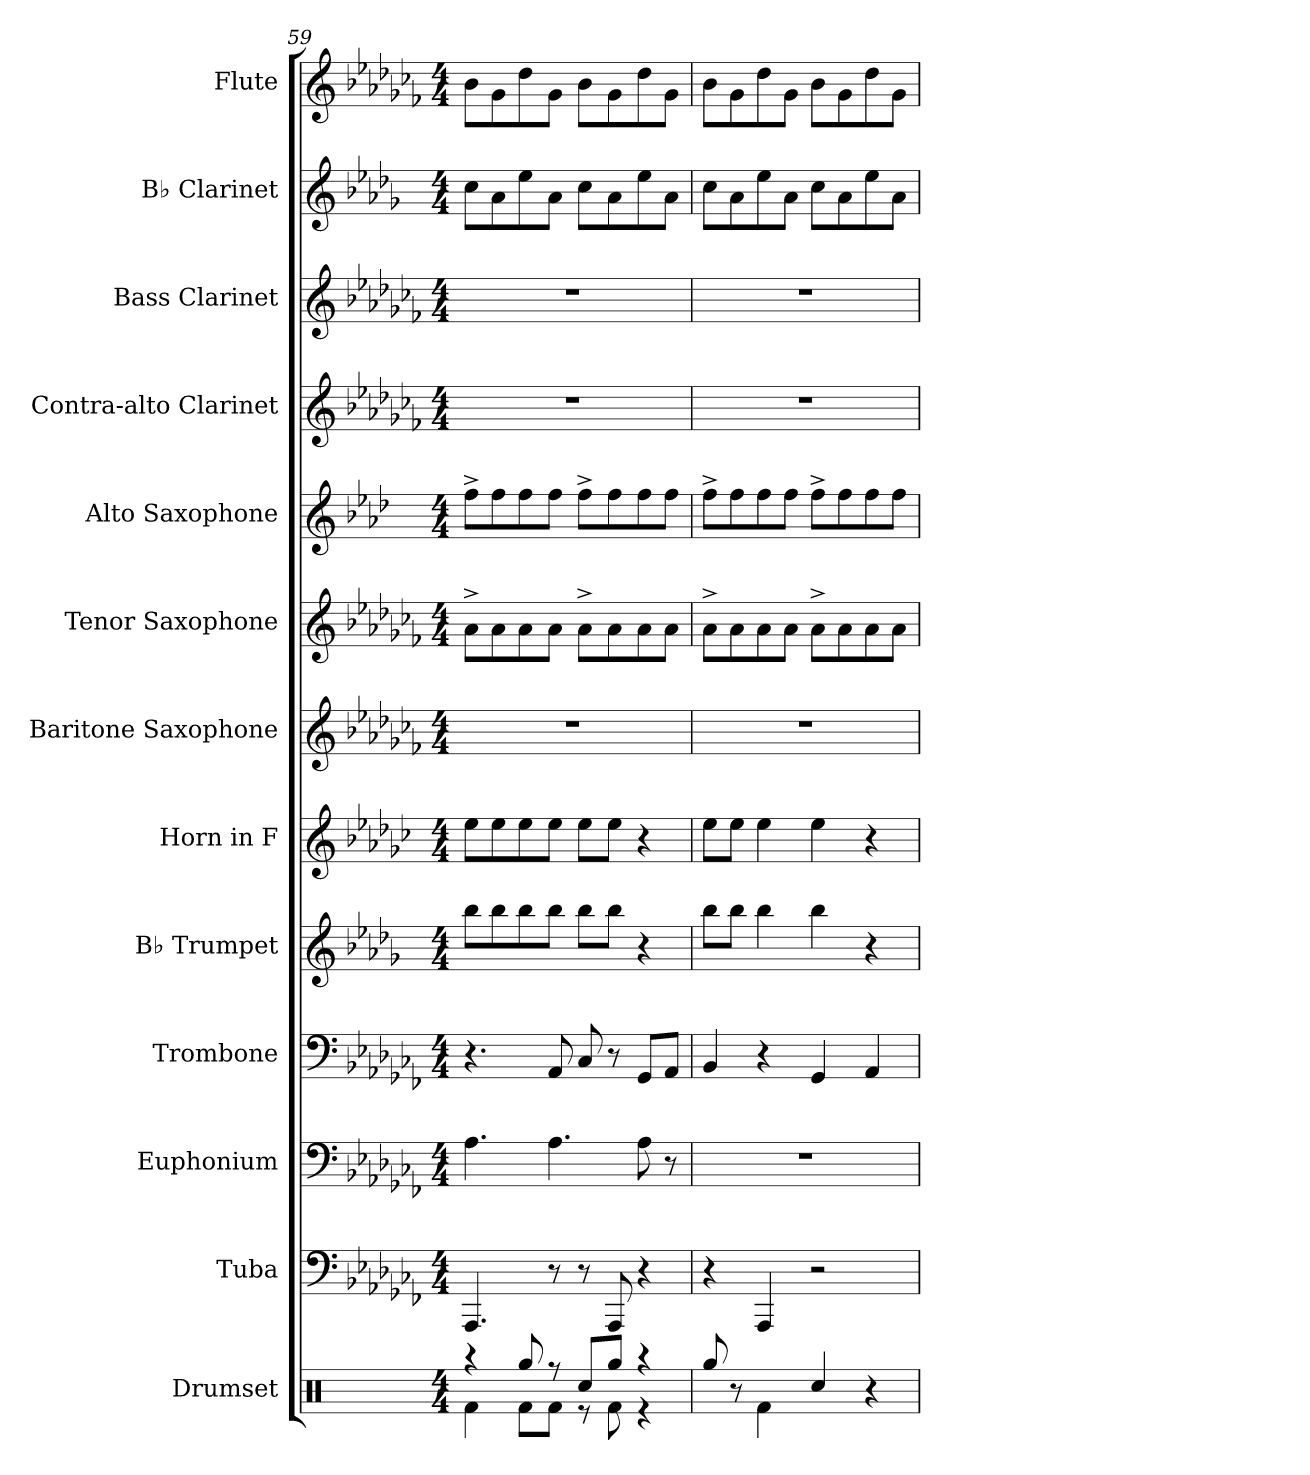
**kern	**kern	**kern	**kern	**kern	**kern	**kern	**kern	**kern	**kern	**kern	**kern	**kern
*part13	*part12	*part11	*part10	*part9	*part8	*part7	*part6	*part5	*part4	*part3	*part2	*part1
*staff13	*staff12	*staff11	*staff10	*staff9	*staff8	*staff7	*staff6	*staff5	*staff4	*staff3	*staff2	*staff1
*I"Drumset	*I"Tuba	*I"Euphonium	*I"Trombone	*I"B♭ Trumpet	*I"Horn in F	*I"Baritone Saxophone	*I"Tenor Saxophone	*I"Alto Saxophone	*I"Contra-alto Clarinet	*I"Bass Clarinet	*I"B♭ Clarinet	*I"Flute
*I'Drs.	*I'Tba.	*I'Euph.	*I'Tbn.	*I'B♭ Tpt.	*	*I'Bar. Sax.	*I'T. Sax.	*I'A. Sax.	*I'C-a. Cl.	*I'B. Cl.	*I'B♭ Cl.	*I'Fl.
!!LO:PB:g=z
*clefX	*clefF4	*clefF4	*clefF4	*clefG2	*clefG2	*clefG2	*clefG2	*clefG2	*clefG2	*clefG2	*clefG2	*clefG2
*	*	*	*	*ITrd1c2	*ITrd4c7	*ITrd12c21	*ITrd8c14	*ITrd5c9	*ITrd12c21	*ITrd8c14	*ITrd1c2	*
*k[]	*k[b-e-a-d-g-c-f-]	*k[b-e-a-d-g-c-f-]	*k[b-e-a-d-g-c-f-]	*k[b-e-a-d-g-c-f-]	*k[b-e-a-d-g-c-f-]	*k[b-e-a-d-g-c-f-]	*k[b-e-a-d-g-c-f-]	*k[b-e-a-d-g-c-f-]	*k[b-e-a-d-g-c-f-]	*k[b-e-a-d-g-c-f-]	*k[b-e-a-d-g-c-f-]	*k[b-e-a-d-g-c-f-]
*M4/4	*M4/4	*M4/4	*M4/4	*M4/4	*M4/4	*M4/4	*M4/4	*M4/4	*M4/4	*M4/4	*M4/4	*M4/4
=59	=59	=59	=59	=59	=59	=59	=59	=59	=59	=59	=59	=59
*^	*	*	*	*	*	*	*	*	*	*	*	*
4r	4Rf\	4.AAA-/	4.A-\	4.r	8aa-\L	8a-\L	1r	8A-^\L	8a-^\L	1r	1r	8b-\L	8b-\L
.	.	.	.	.	8aa-\	8a-\	.	8A-\	8a-\	.	.	8g-\	8g-\
8Rgg/	8Rf\L	.	.	.	8aa-\	8a-\	.	8A-\	8a-\	.	.	8dd-\	8dd-\
8r	8Rf\J	8r	4.A-\	8AA-/	8aa-\J	8a-\J	.	8A-\J	8a-\J	.	.	8g-\J	8g-\J
8Rcc/L	8r	8r	.	8C-/	8aa-\L	8a-\L	.	8A-^\L	8a-^\L	.	.	8b-\L	8b-\L
8Rgg/J	8Rf\	8AAA-/	.	8r	8aa-\J	8a-\J	.	8A-\	8a-\	.	.	8g-\	8g-\
4r	4r	4r	8A-\	8GG-/L	4r	4r	.	8A-\	8a-\	.	.	8dd-\	8dd-\
.	.	.	8r	8AA-/J	.	.	.	8A-\J	8a-\J	.	.	8g-\J	8g-\J
*v	*v	*	*	*	*	*	*	*	*	*	*	*	*
=60	=60	=60	=60	=60	=60	=60	=60	=60	=60	=60	=60	=60
8Rgg/	4r	1r	4BB-/	8aa-\L	8a-\L	1r	8A-^\L	8a-^\L	1r	1r	8b-\L	8b-\L
8r	.	.	.	8aa-\J	8a-\J	.	8A-\	8a-\	.	.	8g-\	8g-\
4Rf\	4AAA-/	.	4r	4aa-\	4a-\	.	8A-\	8a-\	.	.	8dd-\	8dd-\
.	.	.	.	.	.	.	8A-\J	8a-\J	.	.	8g-\J	8g-\J
4Rcc/	2r	.	4GG-/	4aa-\	4a-\	.	8A-^\L	8a-^\L	.	.	8b-\L	8b-\L
.	.	.	.	.	.	.	8A-\	8a-\	.	.	8g-\	8g-\
4r	.	.	4AA-/	4r	4r	.	8A-\	8a-\	.	.	8dd-\	8dd-\
.	.	.	.	.	.	.	8A-\J	8a-\J	.	.	8g-\J	8g-\J
=	=	=	=	=	=	=	=	=	=	=	=	=
*-	*-	*-	*-	*-	*-	*-	*-	*-	*-	*-	*-	*-
